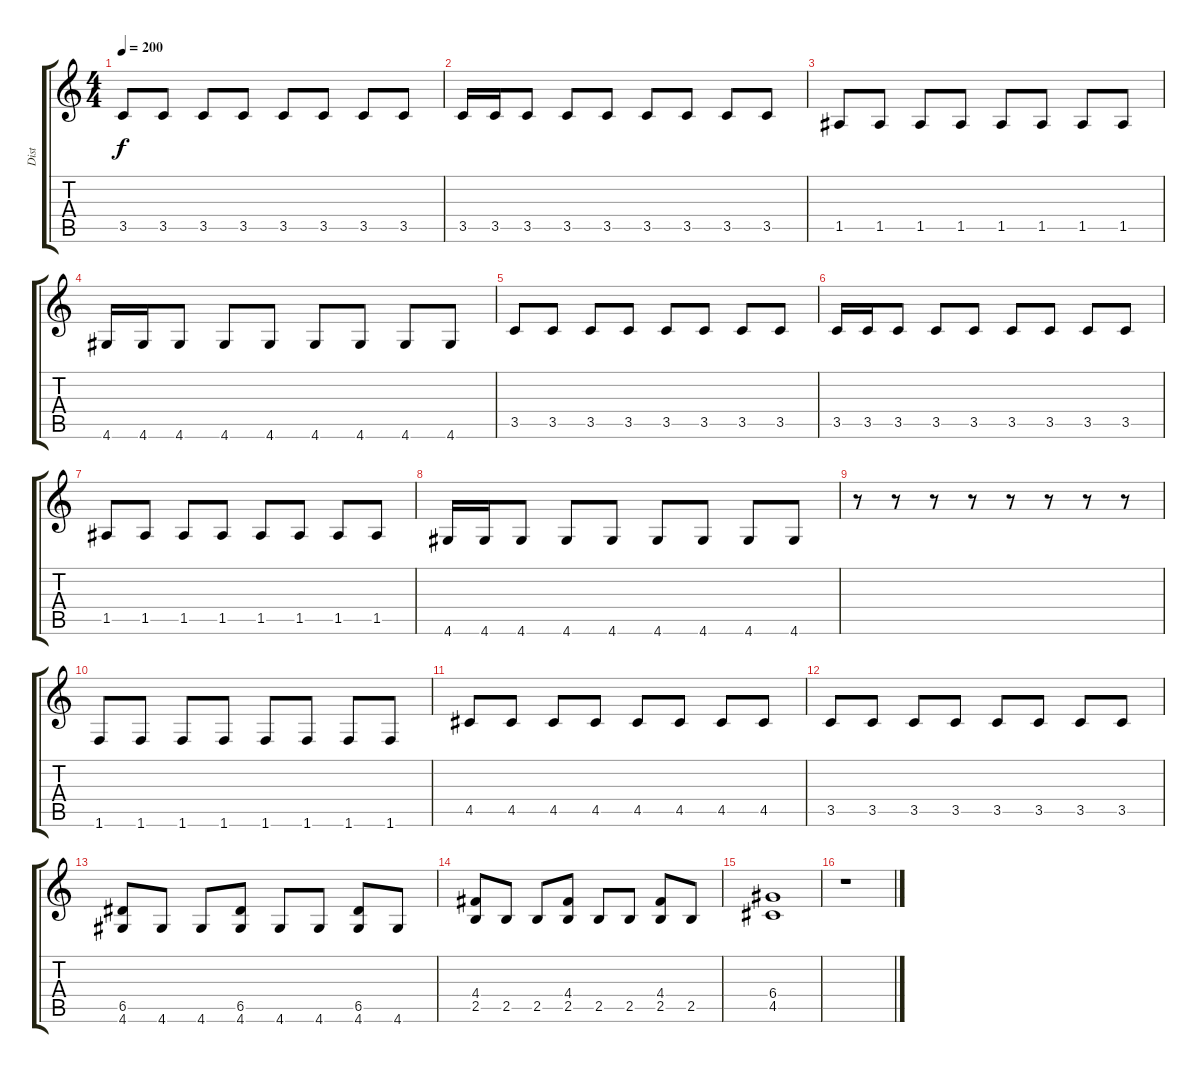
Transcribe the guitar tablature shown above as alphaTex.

\track ("Dist" "Dist") {instrument overdrivenguitar}
\staff {score tabs}
\tuning (E4 B3 G3 D3 A2 E2) {hide}
\ts (4 4)
\tempo 200
\clef g2
\ks c
3.5.8{dy f} 3.5.8 3.5.8 3.5.8 3.5.8 3.5.8 3.5.8 3.5.8 |
3.5.16 3.5.16 3.5.8 3.5.8 3.5.8 3.5.8 3.5.8 3.5.8 3.5.8 |
1.5.8 1.5.8 1.5.8 1.5.8 1.5.8 1.5.8 1.5.8 1.5.8 |
4.6.16 4.6.16 4.6.8 4.6.8 4.6.8 4.6.8 4.6.8 4.6.8 4.6.8 |
3.5.8 3.5.8 3.5.8 3.5.8 3.5.8 3.5.8 3.5.8 3.5.8 |
3.5.16 3.5.16 3.5.8 3.5.8 3.5.8 3.5.8 3.5.8 3.5.8 3.5.8 |
1.5.8 1.5.8 1.5.8 1.5.8 1.5.8 1.5.8 1.5.8 1.5.8 |
4.6.16 4.6.16 4.6.8 4.6.8 4.6.8 4.6.8 4.6.8 4.6.8 4.6.8 |
r.8 r.8 r.8 r.8 r.8 r.8 r.8 r.8 |
1.6.8 1.6.8 1.6.8 1.6.8 1.6.8 1.6.8 1.6.8 1.6.8 |
4.5.8 4.5.8 4.5.8 4.5.8 4.5.8 4.5.8 4.5.8 4.5.8 |
3.5.8 3.5.8 3.5.8 3.5.8 3.5.8 3.5.8 3.5.8 3.5.8 |
(6.5 4.6).8 4.6.8 4.6.8 (6.5 4.6).8 4.6.8 4.6.8 (6.5 4.6).8 4.6.8 |
(4.4 2.5).8 2.5.8 2.5.8 (4.4 2.5).8 2.5.8 2.5.8 (4.4 2.5).8 2.5.8 |
(6.4 4.5).1 |
r.1
